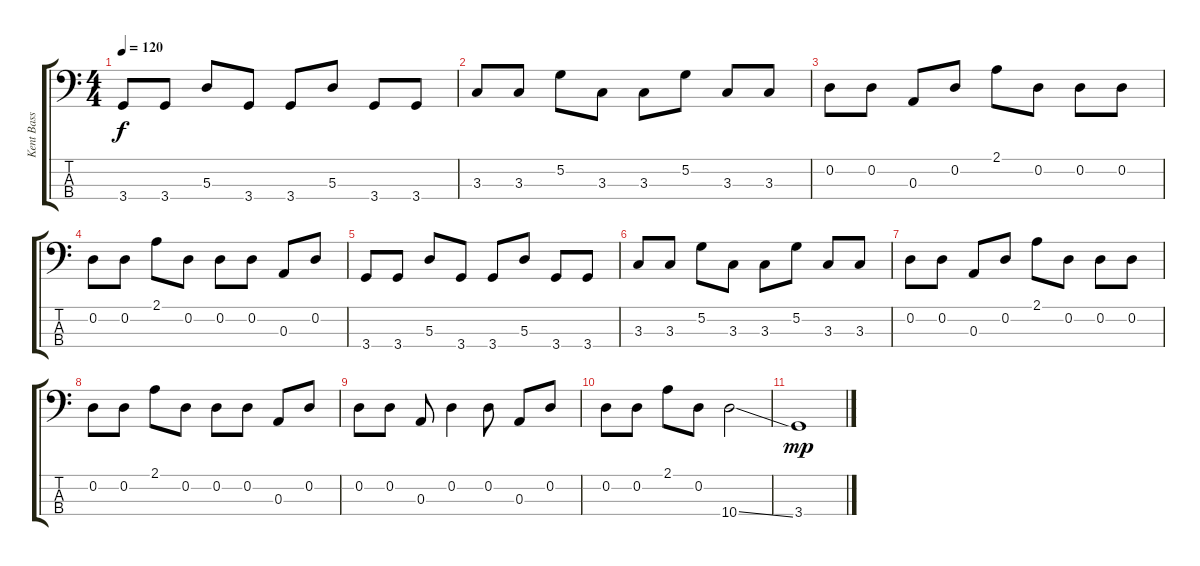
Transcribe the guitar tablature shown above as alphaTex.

\track ("Kent Bass" "Kent Bass") {instrument electricbassfinger}
\staff {score tabs}
\tuning (G2 D2 A1 E1) {hide}
\ts (4 4)
\tempo 120
\clef f4
\ks c
3.4.8{dy f} 3.4.8 5.3.8 3.4.8 3.4.8 5.3.8 3.4.8 3.4.8 |
3.3.8 3.3.8 5.2.8 3.3.8 3.3.8 5.2.8 3.3.8 3.3.8 |
0.2.8 0.2.8 0.3.8 0.2.8 2.1.8 0.2.8 0.2.8 0.2.8 |
0.2.8 0.2.8 2.1.8 0.2.8 0.2.8 0.2.8 0.3.8 0.2.8 |
3.4.8 3.4.8 5.3.8 3.4.8 3.4.8 5.3.8 3.4.8 3.4.8 |
3.3.8 3.3.8 5.2.8 3.3.8 3.3.8 5.2.8 3.3.8 3.3.8 |
0.2.8 0.2.8 0.3.8 0.2.8 2.1.8 0.2.8 0.2.8 0.2.8 |
0.2.8 0.2.8 2.1.8 0.2.8 0.2.8 0.2.8 0.3.8 0.2.8 |
0.2.8 0.2.8 0.3.8 0.2.4 0.2.8 0.3.8 0.2.8 |
0.2.8 0.2.8 2.1.8 0.2.8 10.4{ss}.2 |
3.4.1{dy mp}
